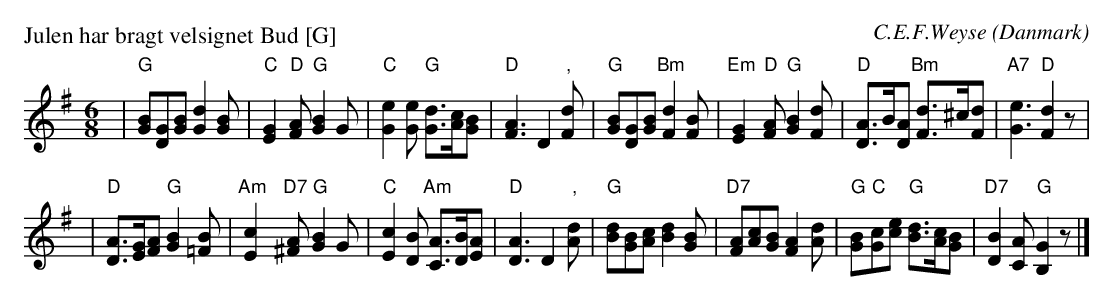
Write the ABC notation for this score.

X:1
P: Julen har bragt velsignet Bud [G]
C: C.E.F.Weyse
O: Danmark
M: 6/8
L: 1/8
K: G
| "G"[BG][GD][BG] [d2G2][BG] \
| "C"[G2E2]"D"[AF] "G"[B2G2]G \
| "C"[e2G2][eG] "G"[dG]>[cA][BG] \
| "D"[A3F3] D2 ","[dF] \
| "G"[BG][GD][BG] "Bm"[d2F2][BF] \
| "Em"[G2E2]"D"[AF] "G"[B2G2][dF] \
| "D"[AD]>B[AD] "Bm"[dF]>^c[dF] \
| "A7"[e3G3] "D"[d2F2]z |
| "D"[AD]>[GE][AF] "G"[B2G2][B=F] \
| "Am"[c2E2]"D7"[A^F] "G"[B2G2]G \
| "C"[c2E2][BD] "Am"[AC]>[BD][AE] \
| "D"[A3D3] D2 ","[dA] \
| "G"[dB][BG][cA] [d2B2][BG] \
| "D7"[AF][cA][BG] [A2F2][dA] \
| "G"[BG]"C"[cG][ec] "G"[dB]>[cA][BG] \
| "D7"[B2D2][AC] "G"[G2B,2]z |]
